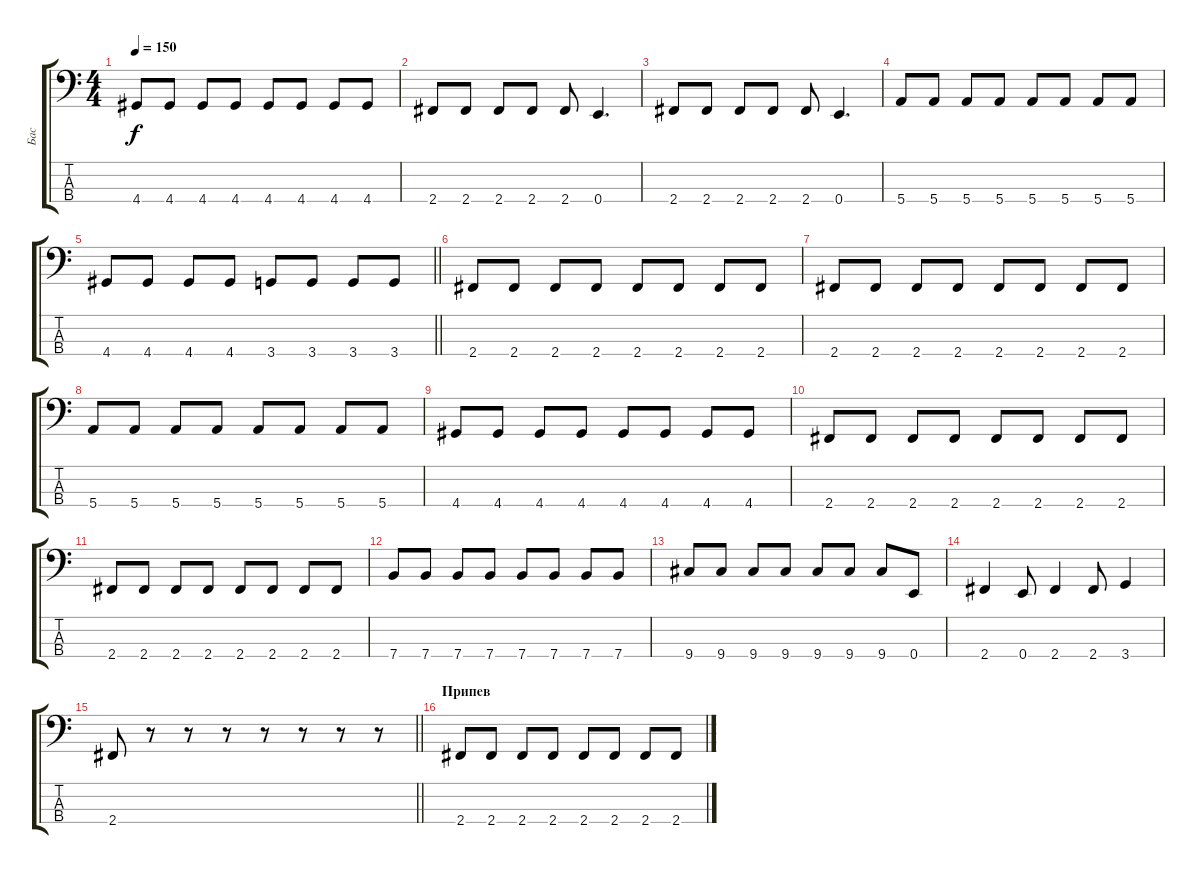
\track ("Бас" "Бас") {instrument electricbassfinger}
\staff {score tabs}
\tuning (G2 D2 A1 E1) {hide}
\ts (4 4)
\tempo 150
\clef f4
\ks c
4.4.8{dy f} 4.4.8 4.4.8 4.4.8 4.4.8 4.4.8 4.4.8 4.4.8 |
2.4.8 2.4.8 2.4.8 2.4.8 2.4.8 0.4.4{d} |
2.4.8 2.4.8 2.4.8 2.4.8 2.4.8 0.4.4{d} |
5.4.8 5.4.8 5.4.8 5.4.8 5.4.8 5.4.8 5.4.8 5.4.8 |
\barLineRight lightlight
4.4.8 4.4.8 4.4.8 4.4.8 3.4.8 3.4.8 3.4.8 3.4.8 |
\section ("" " ")
2.4.8 2.4.8 2.4.8 2.4.8 2.4.8 2.4.8 2.4.8 2.4.8 |
2.4.8 2.4.8 2.4.8 2.4.8 2.4.8 2.4.8 2.4.8 2.4.8 |
5.4.8 5.4.8 5.4.8 5.4.8 5.4.8 5.4.8 5.4.8 5.4.8 |
4.4.8 4.4.8 4.4.8 4.4.8 4.4.8 4.4.8 4.4.8 4.4.8 |
2.4.8 2.4.8 2.4.8 2.4.8 2.4.8 2.4.8 2.4.8 2.4.8 |
2.4.8 2.4.8 2.4.8 2.4.8 2.4.8 2.4.8 2.4.8 2.4.8 |
7.4.8 7.4.8 7.4.8 7.4.8 7.4.8 7.4.8 7.4.8 7.4.8 |
9.4.8 9.4.8 9.4.8 9.4.8 9.4.8 9.4.8 9.4.8 0.4.8 |
2.4.4 0.4.8 2.4.4 2.4.8 3.4.4 |
\barLineRight lightlight
2.4.8 r.8 r.8 r.8 r.8 r.8 r.8 r.8 |
\section ("" "Припев")
2.4.8 2.4.8 2.4.8 2.4.8 2.4.8 2.4.8 2.4.8 2.4.8
